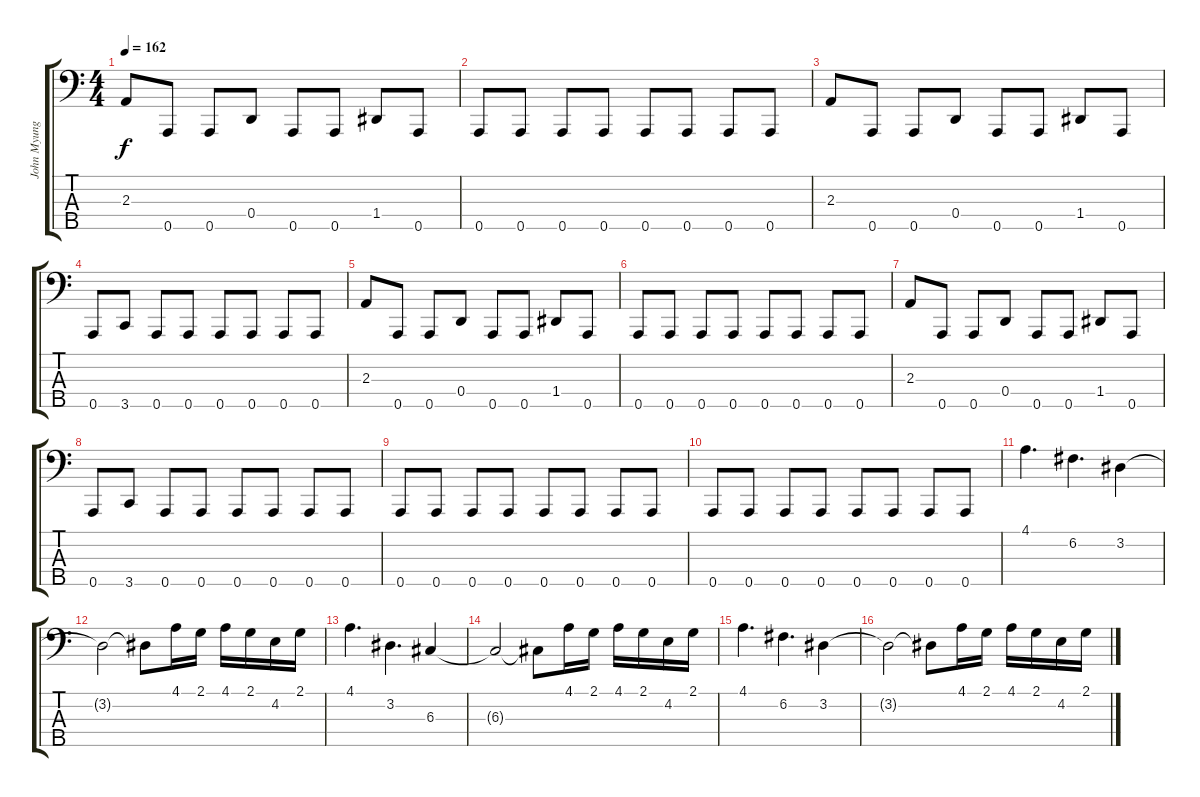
\track ("John Myung" "John Myung") {instrument electricbassfinger}
\staff {score tabs}
\tuning (F2 C2 G1 D1 A0) {hide}
\ts (4 4)
\tempo 162
\clef f4
\ks c
2.3.8{dy f} 0.5.8 0.5.8 0.4.8 0.5.8 0.5.8 1.4.8 0.5.8 |
0.5.8 0.5.8 0.5.8 0.5.8 0.5.8 0.5.8 0.5.8 0.5.8 |
2.3.8 0.5.8 0.5.8 0.4.8 0.5.8 0.5.8 1.4.8 0.5.8 |
0.5.8 3.5.8 0.5.8 0.5.8 0.5.8 0.5.8 0.5.8 0.5.8 |
2.3.8 0.5.8 0.5.8 0.4.8 0.5.8 0.5.8 1.4.8 0.5.8 |
0.5.8 0.5.8 0.5.8 0.5.8 0.5.8 0.5.8 0.5.8 0.5.8 |
2.3.8 0.5.8 0.5.8 0.4.8 0.5.8 0.5.8 1.4.8 0.5.8 |
0.5.8 3.5.8 0.5.8 0.5.8 0.5.8 0.5.8 0.5.8 0.5.8 |
0.5.8 0.5.8 0.5.8 0.5.8 0.5.8 0.5.8 0.5.8 0.5.8 |
0.5.8 0.5.8 0.5.8 0.5.8 0.5.8 0.5.8 0.5.8 0.5.8 |
4.1.4{d instrument synthbass2} 6.2.4{d} 3.2.4 |
3.2{t}.2 3.2{t}.8 4.1.16 2.1.16 4.1.16 2.1.16 4.2.16 2.1.16 |
4.1.4{d} 3.2.4{d} 6.3.4 |
6.3{t}.2 6.3{t}.8 4.1.16 2.1.16 4.1.16 2.1.16 4.2.16 2.1.16 |
4.1.4{d} 6.2.4{d} 3.2.4 |
3.2{t}.2 3.2{t}.8 4.1.16 2.1.16 4.1.16 2.1.16 4.2.16 2.1.16
